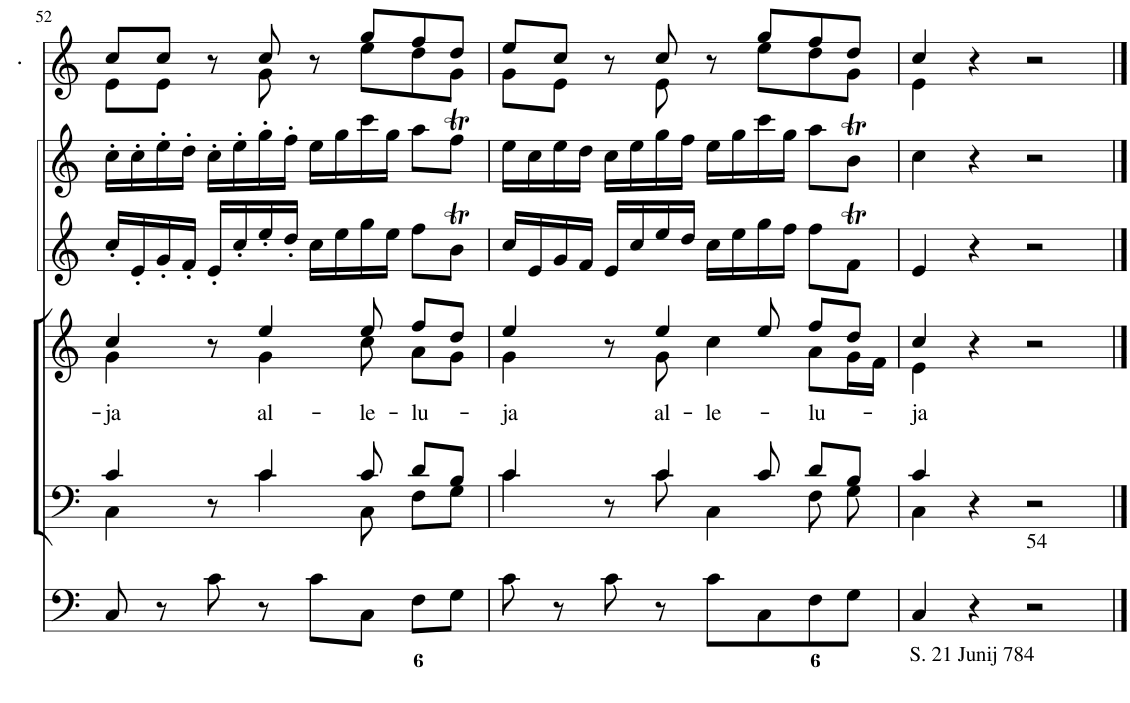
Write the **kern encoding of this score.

**kern	**kern	**kern	**text	**kern	**kern	**kern
*part6	*part5	*part4	*part4	*part3	*part2	*part1
*staff6	*staff5	*staff4	*staff4	*staff3	*staff2	*staff1
*I"[Organ]	*I"Voice	*I"Voice	*	*I"[Violino 2]	*I"[Violino 1]	*I"Clarini in C
*	*	*	*	*I'Vln	*I'Vln	*
!!LO:PB:g=z
*clefF4	*clefF4	*clefG2	*	*clefG2	*clefG2	*clefG2
*k[]	*k[]	*k[]	*	*k[]	*k[]	*k[]
*M4/4	*M4/4	*M4/4	*	*M4/4	*M4/4	*M4/4
*met(c)	*met(c)	*met(c)	*	*met(c)	*met(c)	*met(c)
=52	=52	=52	=52	=52	=52	=52
*	*^	*^	*	*	*	*
!	!	!	!	!	!LO:LY:b	!	!	!
*	*	*	*	*	*	*	*	*^
8C/	4c/	4C\	4cc/	4g\	-ja	16cc'/LL	16cc'\LL	8cc/L	8e\L
.	.	.	.	.	.	16e'/	16cc'\	.	.
8r	.	.	.	.	.	16g'/	16ee'\	8cc/J	8e\J
.	.	.	.	.	.	16f'/JJ	16dd'\JJ	.	.
8c\	8r	8ryy	8r	8ryy	.	16e'/LL	16cc'\LL	8r	8ryy
.	.	.	.	.	.	16cc'/	16ee'\	.	.
!	!	!	!	!	!LO:LY:b	!	!	!	!
8r	4c/	4c\	4ee/	4g\	al-	16ee'/	16gg'\	8cc/	8g\
.	.	.	.	.	.	16dd'/JJ	16ff'\JJ	.	.
8c\L	.	.	.	.	.	16cc\LL	16ee\LL	8r	8ryy
.	.	.	.	.	.	16ee\	16gg\	.	.
!	!	!	!	!	!LO:LY:b	!	!	!	!
8C\J	8c/	8C\	8ee/	8cc\	-le-	16gg\	16ccc\	8gg/L	8ee\L
.	.	.	.	.	.	16ee\JJ	16gg\JJ	.	.
!	!	!	!	!	!LO:LY:b	!	!	!	!
8F\L	8d/L	8F\L	8ff/L	8a\L	-lu-	8ff\L	8aa\L	8ff/	8dd\
8G\J	8B/J	8G\J	8dd/J	8g\J	.	8bt\J	8ffT\J	8dd/J	8g\J
=53	=53	=53	=53	=53	=53	=53	=53	=53	=53
!	!	!	!	!	!LO:LY:b	!	!	!	!
8c\	4c/	4c\	4ee/	4g\	-ja	16cc/LL	16ee\LL	8ee/L	8g\L
.	.	.	.	.	.	16e/	16cc\	.	.
8r	.	.	.	.	.	16g/	16ee\	8cc/J	8e\J
.	.	.	.	.	.	16f/JJ	16dd\JJ	.	.
8c\	8r	8ryy	8r	8ryy	.	16e/LL	16cc\LL	8r	8ryy
.	.	.	.	.	.	16cc/	16ee\	.	.
!	!	!	!	!	!LO:LY:b	!	!	!	!
8r	4c/	8c\	4ee/	8g\	al-	16ee/	16gg\	8cc/	8e\
.	.	.	.	.	.	16dd/JJ	16ff\JJ	.	.
!	!	!	!	!	!LO:LY:b	!	!	!	!
8c\L	.	4C\	.	4cc\	-le-	16cc\LL	16ee\LL	8r	8ryy
.	.	.	.	.	.	16ee\	16gg\	.	.
8C\	8c/	.	8ee/	.	.	16gg\	16ccc\	8gg/L	8ee\L
.	.	.	.	.	.	16ff\JJ	16gg\JJ	.	.
!	!	!	!	!	!LO:LY:b	!	!	!	!
8F\	8d/L	8F\	8ff/L	8a\L	-lu-	8ff\L	8aa\L	8ff/	8dd\
8G\J	8B/J	8G\	8dd/J	16g\L	.	8fT\J	8bt\J	8dd/J	8g\J
.	.	.	.	16f\JJ	.	.	.	.	.
=54	=54	=54	=54	=54	=54	=54	=54	=54	=54
!LO:TX:b:t=S. 21 Junij 784	!	!	!	!	!	!	!	!	!
!	!	!	!	!	!LO:LY:b	!	!	!	!
4C/	4c/	4C\	4cc/	4e\	-ja	4e/	4cc\	4cc/	4e\
4r	4r	2.ryy	4r	2.ryy	.	4r	4r	4r	2.ryy
!LO:TX:a:t=54	!	!	!	!	!	!	!	!	!
2r	2r	.	2r	.	.	2r	2r	2r	.
*	*v	*v	*	*	*	*	*	*v	*v
*	*	*v	*v	*	*	*	*
==	==	==	==	==	==	==
*-	*-	*-	*-	*-	*-	*-
